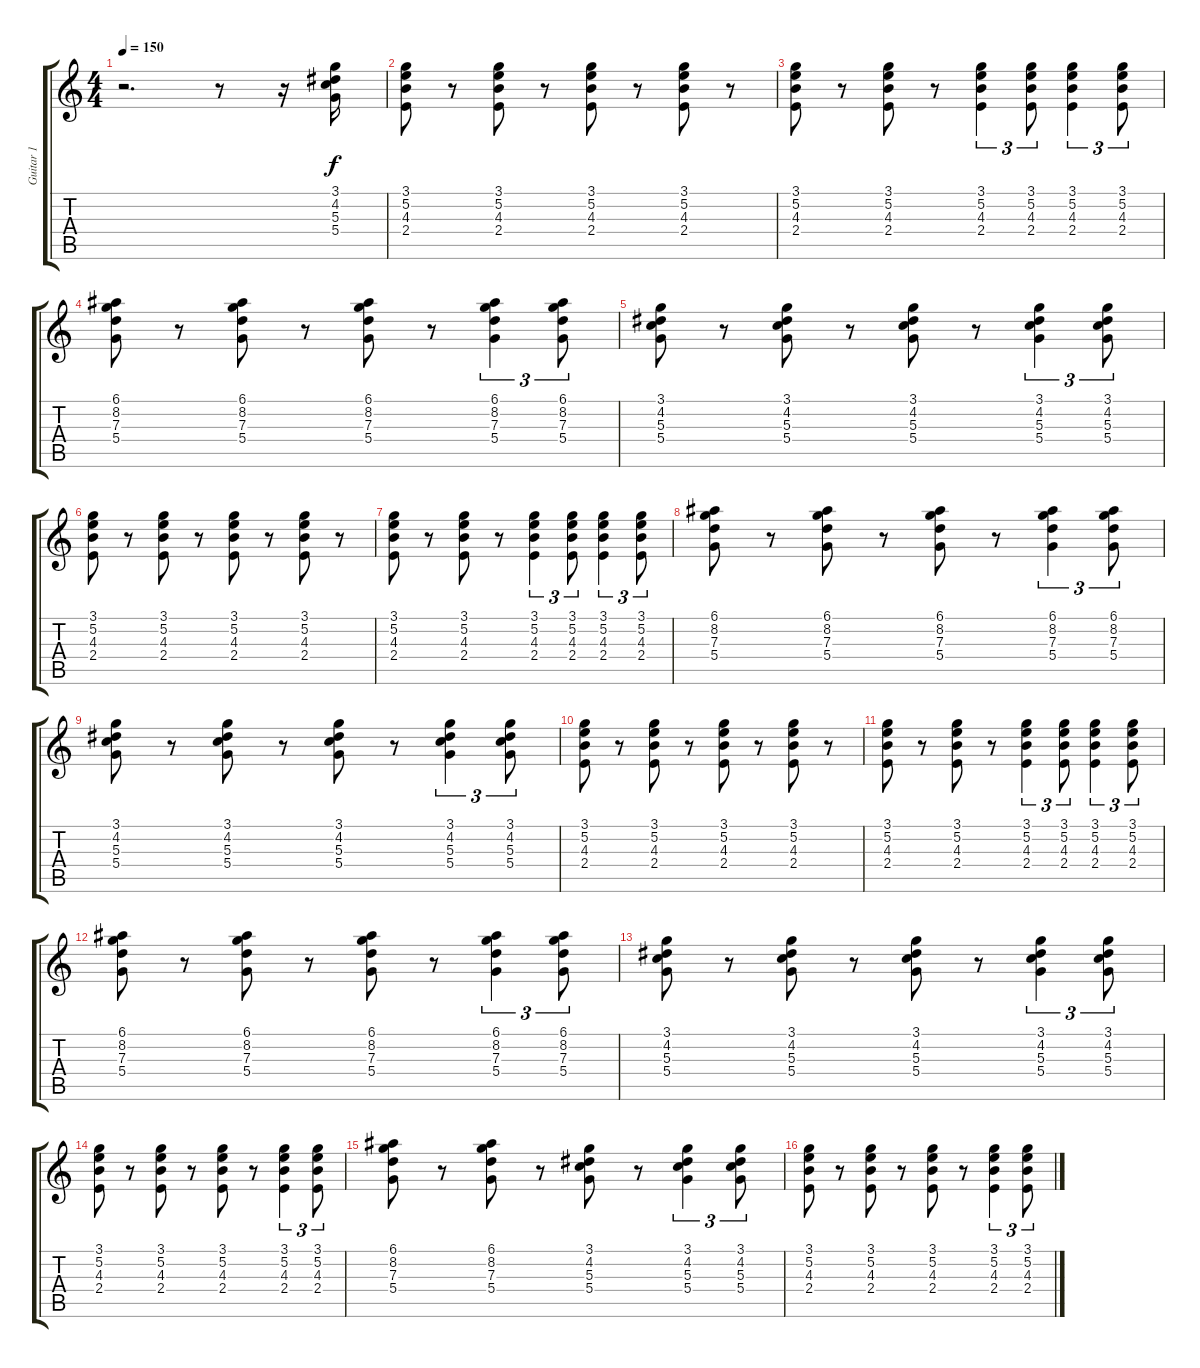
\track ("Guitar 1" "Guitar 1") {instrument overdrivenguitar}
\staff {score tabs}
\tuning (E4 B3 G3 D3 A2 E2) {hide}
\ts (4 4)
\tempo 150
\clef g2
\ks c
r.2{d dy f instrument overdrivenguitar} r.8 r.16 (3.1 4.2 5.3 5.4).16 |
(3.1 5.2 4.3 2.4).8 r.8 (3.1 5.2 4.3 2.4).8 r.8 (3.1 5.2 4.3 2.4).8 r.8 (3.1 5.2 4.3 2.4).8 r.8 |
(3.1 5.2 4.3 2.4).8 r.8 (3.1 5.2 4.3 2.4).8 r.8 (3.1 5.2 4.3 2.4).4{tu (3 2)} (3.1 5.2 4.3 2.4).8{tu (3 2)} (3.1 5.2 4.3 2.4).4{tu (3 2)} (3.1 5.2 4.3 2.4).8{tu (3 2)} |
(6.1 8.2 7.3 5.4).8 r.8 (6.1 8.2 7.3 5.4).8 r.8 (6.1 8.2 7.3 5.4).8 r.8 (6.1 8.2 7.3 5.4).4{tu (3 2)} (6.1 8.2 7.3 5.4).8{tu (3 2)} |
(3.1 4.2 5.3 5.4).8 r.8 (3.1 4.2 5.3 5.4).8 r.8 (3.1 4.2 5.3 5.4).8 r.8 (3.1 4.2 5.3 5.4).4{tu (3 2)} (3.1 4.2 5.3 5.4).8{tu (3 2)} |
(3.1 5.2 4.3 2.4).8 r.8 (3.1 5.2 4.3 2.4).8 r.8 (3.1 5.2 4.3 2.4).8 r.8 (3.1 5.2 4.3 2.4).8 r.8 |
(3.1 5.2 4.3 2.4).8 r.8 (3.1 5.2 4.3 2.4).8 r.8 (3.1 5.2 4.3 2.4).4{tu (3 2)} (3.1 5.2 4.3 2.4).8{tu (3 2)} (3.1 5.2 4.3 2.4).4{tu (3 2)} (3.1 5.2 4.3 2.4).8{tu (3 2)} |
(6.1 8.2 7.3 5.4).8 r.8 (6.1 8.2 7.3 5.4).8 r.8 (6.1 8.2 7.3 5.4).8 r.8 (6.1 8.2 7.3 5.4).4{tu (3 2)} (6.1 8.2 7.3 5.4).8{tu (3 2)} |
(3.1 4.2 5.3 5.4).8 r.8 (3.1 4.2 5.3 5.4).8 r.8 (3.1 4.2 5.3 5.4).8 r.8 (3.1 4.2 5.3 5.4).4{tu (3 2)} (3.1 4.2 5.3 5.4).8{tu (3 2)} |
(3.1 5.2 4.3 2.4).8 r.8 (3.1 5.2 4.3 2.4).8 r.8 (3.1 5.2 4.3 2.4).8 r.8 (3.1 5.2 4.3 2.4).8 r.8 |
(3.1 5.2 4.3 2.4).8 r.8 (3.1 5.2 4.3 2.4).8 r.8 (3.1 5.2 4.3 2.4).4{tu (3 2)} (3.1 5.2 4.3 2.4).8{tu (3 2)} (3.1 5.2 4.3 2.4).4{tu (3 2)} (3.1 5.2 4.3 2.4).8{tu (3 2)} |
(6.1 8.2 7.3 5.4).8 r.8 (6.1 8.2 7.3 5.4).8 r.8 (6.1 8.2 7.3 5.4).8 r.8 (6.1 8.2 7.3 5.4).4{tu (3 2)} (6.1 8.2 7.3 5.4).8{tu (3 2)} |
(3.1 4.2 5.3 5.4).8 r.8 (3.1 4.2 5.3 5.4).8 r.8 (3.1 4.2 5.3 5.4).8 r.8 (3.1 4.2 5.3 5.4).4{tu (3 2)} (3.1 4.2 5.3 5.4).8{tu (3 2)} |
(3.1 5.2 4.3 2.4).8 r.8 (3.1 5.2 4.3 2.4).8 r.8 (3.1 5.2 4.3 2.4).8 r.8 (3.1 5.2 4.3 2.4).4{tu (3 2)} (3.1 5.2 4.3 2.4).8{tu (3 2)} |
(6.1 8.2 7.3 5.4).8 r.8 (6.1 8.2 7.3 5.4).8 r.8 (3.1 4.2 5.3 5.4).8 r.8 (3.1 4.2 5.3 5.4).4{tu (3 2)} (3.1 4.2 5.3 5.4).8{tu (3 2)} |
(3.1 5.2 4.3 2.4).8 r.8 (3.1 5.2 4.3 2.4).8 r.8 (3.1 5.2 4.3 2.4).8 r.8 (3.1 5.2 4.3 2.4).4{tu (3 2)} (3.1 5.2 4.3 2.4).8{tu (3 2)}
